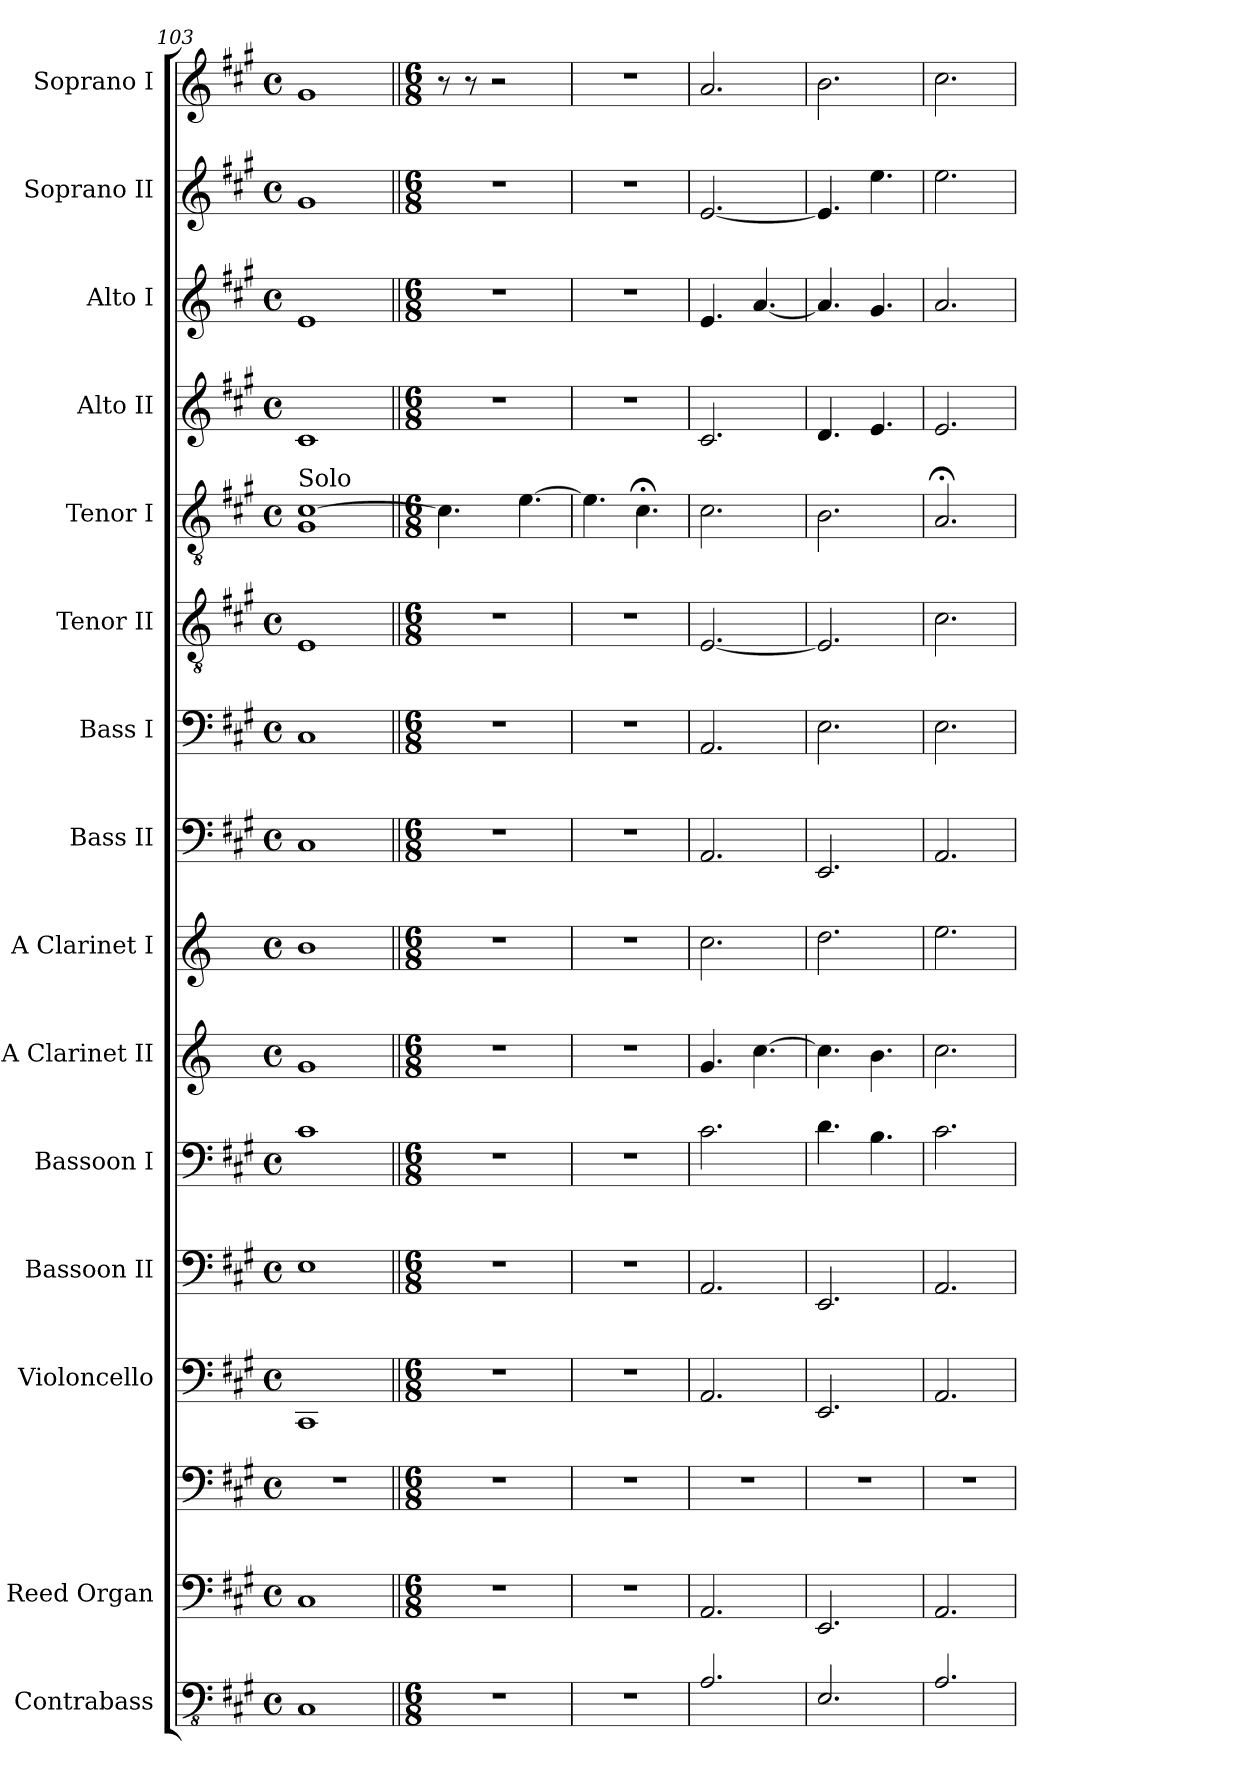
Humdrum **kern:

**kern	**kern	**kern	**kern	**kern	**kern	**kern	**kern	**kern	**kern	**kern	**kern	**kern	**kern	**kern	**kern
*part15	*part14	*part14	*part13	*part12	*part11	*part10	*part9	*part8	*part7	*part6	*part5	*part4	*part3	*part2	*part1
*staff16	*staff15	*staff14	*staff13	*staff12	*staff11	*staff10	*staff9	*staff8	*staff7	*staff6	*staff5	*staff4	*staff3	*staff2	*staff1
*I"Contrabass	*I"Reed Organ	*	*I"Violoncello	*I"Bassoon II	*I"Bassoon I	*I"A Clarinet II	*I"A Clarinet I	*I"Bass II	*I"Bass I	*I"Tenor II	*I"Tenor I	*I"Alto II	*I"Alto I	*I"Soprano II	*I"Soprano I
*I'Cb.	*I'Rd. Org.	*	*I'Vc.	*I'Bsn.	*I'Bsn.	*I'A Cl.	*I'A Cl.	*I'B.	*I'B.	*I'T.	*I'T.	*I'A.	*I'A.	*I'S.	*I'S.
*clefFv4	*clefF4	*clefF4	*clefF4	*clefF4	*clefF4	*clefG2	*clefG2	*clefF4	*clefF4	*clefGv2	*clefGv2	*clefG2	*clefG2	*clefG2	*clefG2
*ITrd7c12	*	*	*	*	*	*ITrd2c3	*ITrd2c3	*	*	*	*	*	*	*	*
*k[f#c#g#]	*k[f#c#g#]	*k[f#c#g#]	*k[f#c#g#]	*k[f#c#g#]	*k[f#c#g#]	*k[f#c#g#]	*k[f#c#g#]	*k[f#c#g#]	*k[f#c#g#]	*k[f#c#g#]	*k[f#c#g#]	*k[f#c#g#]	*k[f#c#g#]	*k[f#c#g#]	*k[f#c#g#]
*M4/4	*M4/4	*M4/4	*M4/4	*M4/4	*M4/4	*M4/4	*M4/4	*M4/4	*M4/4	*M4/4	*M4/4	*M4/4	*M4/4	*M4/4	*M4/4
*met(c)	*met(c)	*met(c)	*met(c)	*met(c)	*met(c)	*met(c)	*met(c)	*met(c)	*met(c)	*met(c)	*met(c)	*met(c)	*met(c)	*met(c)	*met(c)
=103	=103	=103	=103	=103	=103	=103	=103	=103	=103	=103	=103	=103	=103	=103	=103
*	*	*	*	*	*	*	*	*	*	*	*^	*	*	*	*
!	!	!	!	!	!	!	!	!	!	!	!LO:TX:a:t=Solo	!	!	!	!	!
1CCC#	1C#	1r	1CC#	1E	1c#	1e	1g#	1C#	1C#	1E	[1c#	1G#	1c#	1e	1g#	1g#
*	*	*	*	*	*	*	*	*	*	*	*v	*v	*	*	*	*
=104||	=104||	=104||	=104||	=104||	=104||	=104||	=104||	=104||	=104||	=104||	=104||	=104||	=104||	=104||	=104||
*M6/8	*M6/8	*M6/8	*M6/8	*M6/8	*M6/8	*M6/8	*M6/8	*M6/8	*M6/8	*M6/8	*M6/8	*M6/8	*M6/8	*M6/8	*M6/8
*	*	*	*	*	*	*	*	*	*	*	*	*	*	*	*MM80
2.r	2.r	2.r	2.r	2.r	2.r	2.r	2.r	2.r	2.r	2.r	4.c#\]	2.r	2.r	2.r	8r
.	.	.	.	.	.	.	.	.	.	.	.	.	.	.	8r
.	.	.	.	.	.	.	.	.	.	.	.	.	.	.	2r
.	.	.	.	.	.	.	.	.	.	.	[4.e\	.	.	.	.
!!LO:PB:g=z
=105	=105	=105	=105	=105	=105	=105	=105	=105	=105	=105	=105	=105	=105	=105	=105
2.r	2.r	2.r	2.r	2.r	2.r	2.r	2.r	2.r	2.r	2.r	4.e\]	2.r	2.r	2.r	2.r
.	.	.	.	.	.	.	.	.	.	.	4.c#;<\	.	.	.	.
=106	=106	=106	=106	=106	=106	=106	=106	=106	=106	=106	=106	=106	=106	=106	=106
2.AAA/	2.AA/	2.r	2.AA/	2.AA/	2.c#\	4.e/	2.a\	2.AA/	2.AA/	[2.E/	2.c#\	2.c#/	4.e/	[2.e/	2.a/
.	.	.	.	.	.	[4.a\	.	.	.	.	.	.	[4.a/	.	.
=107	=107	=107	=107	=107	=107	=107	=107	=107	=107	=107	=107	=107	=107	=107	=107
2.EEE/	2.EE/	2.r	2.EE/	2.EE/	4.d\	4.a\]	2.b\	2.EE/	2.E\	2.E/]	2.B\	4.d/	4.a/]	4.e/]	2.b\
.	.	.	.	.	4.B\	4.g#\	.	.	.	.	.	4.e/	4.g#/	4.ee\	.
=108	=108	=108	=108	=108	=108	=108	=108	=108	=108	=108	=108	=108	=108	=108	=108
2.AAA/	2.AA/	2.r	2.AA/	2.AA/	2.c#\	2.a\	2.cc#\	2.AA/	2.E\	2.c#\	2.A;</	2.e/	2.a/	2.ee\	2.cc#\
=	=	=	=	=	=	=	=	=	=	=	=	=	=	=	=
*-	*-	*-	*-	*-	*-	*-	*-	*-	*-	*-	*-	*-	*-	*-	*-
